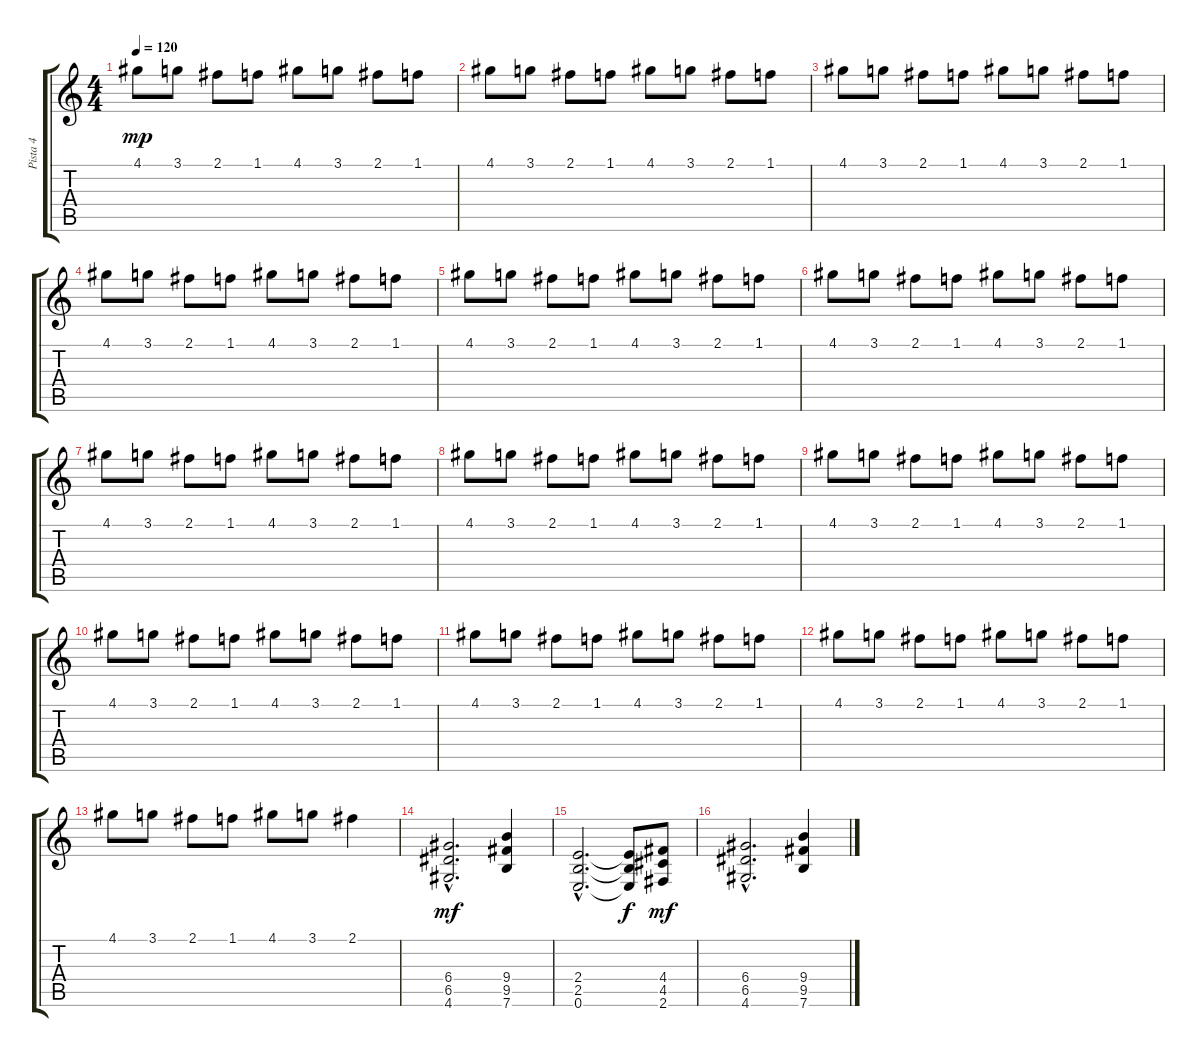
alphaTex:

\track ("Pista 4" "Pista 4") {instrument overdrivenguitar}
\staff {score tabs}
\tuning (E4 B3 G3 D3 A2 E2) {hide}
\ts (4 4)
\tempo 120
\clef g2
\ks c
4.1.8{dy mp} 3.1.8 2.1.8 1.1.8 4.1.8 3.1.8 2.1.8 1.1.8 |
4.1.8 3.1.8 2.1.8 1.1.8 4.1.8 3.1.8 2.1.8 1.1.8 |
4.1.8 3.1.8 2.1.8 1.1.8 4.1.8 3.1.8 2.1.8 1.1.8 |
4.1.8 3.1.8 2.1.8 1.1.8 4.1.8 3.1.8 2.1.8 1.1.8 |
4.1.8 3.1.8 2.1.8 1.1.8 4.1.8 3.1.8 2.1.8 1.1.8 |
4.1.8 3.1.8 2.1.8 1.1.8 4.1.8 3.1.8 2.1.8 1.1.8 |
4.1.8 3.1.8 2.1.8 1.1.8 4.1.8 3.1.8 2.1.8 1.1.8 |
4.1.8 3.1.8 2.1.8 1.1.8 4.1.8 3.1.8 2.1.8 1.1.8 |
4.1.8 3.1.8 2.1.8 1.1.8 4.1.8 3.1.8 2.1.8 1.1.8 |
4.1.8 3.1.8 2.1.8 1.1.8 4.1.8 3.1.8 2.1.8 1.1.8 |
4.1.8 3.1.8 2.1.8 1.1.8 4.1.8 3.1.8 2.1.8 1.1.8 |
4.1.8 3.1.8 2.1.8 1.1.8 4.1.8 3.1.8 2.1.8 1.1.8 |
4.1.8 3.1.8 2.1.8 1.1.8 4.1.8 3.1.8 2.1.4 |
(6.4{hac} 6.5{hac} 4.6{hac}).2{d dy mf} (9.4 9.5 7.6).4 |
(2.4{hac} 2.5{hac} 0.6{hac}).2{d} (2.4{t} 2.5{t} 0.6{t}).8{dy f} (4.4 4.5 2.6).8{dy mf} |
(6.4{hac} 6.5{hac} 4.6{hac}).2{d} (9.4 9.5 7.6).4
